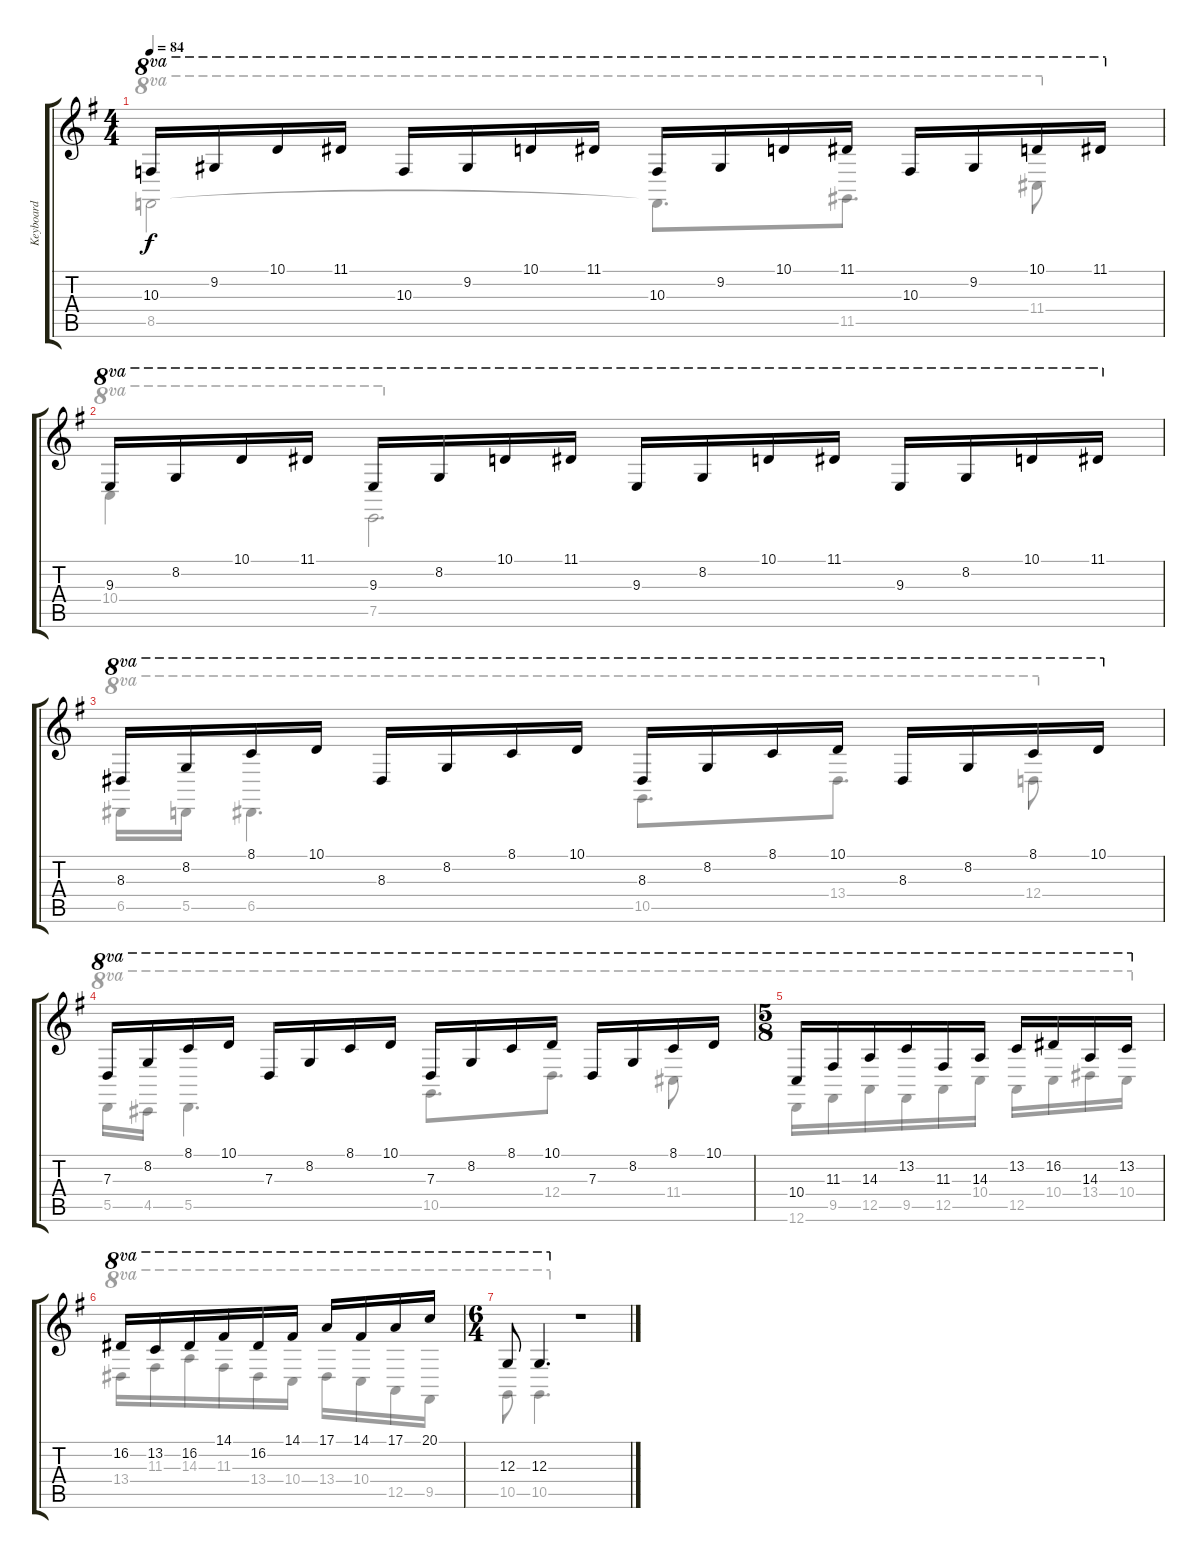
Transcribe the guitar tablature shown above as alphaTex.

\track ("Keyboard" "Keyboard") {instrument lead2sawtooth}
\staff {score tabs}
\tuning (E4 B3 G3 D3 A2 D2) {hide}
\voice
\ts (4 4)
\tempo 84
\clef g2
\ks g
10.3.16{ot 8va dy f} 9.2.16{ot 8va} 10.1.16{ot 8va} 11.1.16{ot 8va} 10.3.16{ot 8va} 9.2.16{ot 8va} 10.1.16{ot 8va} 11.1.16{ot 8va} 10.3.16{ot 8va} 9.2.16{ot 8va} 10.1.16{ot 8va} 11.1.16{ot 8va} 10.3.16{ot 8va} 9.2.16{ot 8va} 10.1.16{ot 8va} 11.1.16{ot 8va} |
9.3.16{ot 8va} 8.2.16{ot 8va} 10.1.16{ot 8va} 11.1.16{ot 8va} 9.3.16{ot 8va} 8.2.16{ot 8va} 10.1.16{ot 8va} 11.1.16{ot 8va} 9.3.16{ot 8va} 8.2.16{ot 8va} 10.1.16{ot 8va} 11.1.16{ot 8va} 9.3.16{ot 8va} 8.2.16{ot 8va} 10.1.16{ot 8va} 11.1.16{ot 8va} |
8.3.16{ot 8va} 8.2.16{ot 8va} 8.1.16{ot 8va} 10.1.16{ot 8va} 8.3.16{ot 8va} 8.2.16{ot 8va} 8.1.16{ot 8va} 10.1.16{ot 8va} 8.3.16{ot 8va} 8.2.16{ot 8va} 8.1.16{ot 8va} 10.1.16{ot 8va} 8.3.16{ot 8va} 8.2.16{ot 8va} 8.1.16{ot 8va} 10.1.16{ot 8va} |
7.3.16{ot 8va} 8.2.16{ot 8va} 8.1.16{ot 8va} 10.1.16{ot 8va} 7.3.16{ot 8va} 8.2.16{ot 8va} 8.1.16{ot 8va} 10.1.16{ot 8va} 7.3.16{ot 8va} 8.2.16{ot 8va} 8.1.16{ot 8va} 10.1.16{ot 8va} 7.3.16{ot 8va} 8.2.16{ot 8va} 8.1.16{ot 8va} 10.1.16{ot 8va} |
\ts (5 8)
10.4.16{ot 8va} 11.3.16{ot 8va} 14.3.16{ot 8va} 13.2.16{ot 8va} 11.3.16{ot 8va} 14.3.16{ot 8va} 13.2.16{ot 8va} 16.2.16{ot 8va} 14.3.16{ot 8va} 13.2.16{ot 8va} |
16.2.16{ot 8va} 13.2.16{ot 8va} 16.2.16{ot 8va} 14.1.16{ot 8va} 16.2.16{ot 8va} 14.1.16{ot 8va} 17.1.16{ot 8va} 14.1.16{ot 8va} 17.1.16{ot 8va} 20.1.16{ot 8va} |
\ts (6 4)
12.3.8{ot 8va} 12.3.4{d ot 8va} r.1
\voice
\clef g2
\ottava regular
\simile none
\ks g
8.5.2{ot 8va dy f} 8.5{t}.8{d ot 8va} 11.5.8{d ot 8va} 11.4.8{ot 8va} |
10.4.4{ot 8va} 7.5.2{d ot 8va} |
6.5.16{ot 8va} 5.5.16{ot 8va} 6.5.4{d ot 8va} 10.5.8{d ot 8va} 13.4.8{d ot 8va} 12.4.8{ot 8va} |
5.5.16{ot 8va} 4.5.16{ot 8va} 5.5.4{d ot 8va} 10.5.8{d ot 8va} 12.4.8{d ot 8va} 11.4.8{ot 8va} |
12.6.16{ot 8va} 9.5.16{ot 8va} 12.5.16{ot 8va} 9.5.16{ot 8va} 12.5.16{ot 8va} 10.4.16{ot 8va} 12.5.16{ot 8va} 10.4.16{ot 8va} 13.4.16{ot 8va} 10.4.16{ot 8va} |
13.4.16{ot 8va} 11.3.16{ot 8va} 14.3.16{ot 8va} 11.3.16{ot 8va} 13.4.16{ot 8va} 10.4.16{ot 8va} 13.4.16{ot 8va} 10.4.16{ot 8va} 12.5.16{ot 8va} 9.5.16{ot 8va} |
10.5.8{ot 8va} 10.5.4{d ot 8va} r.1
